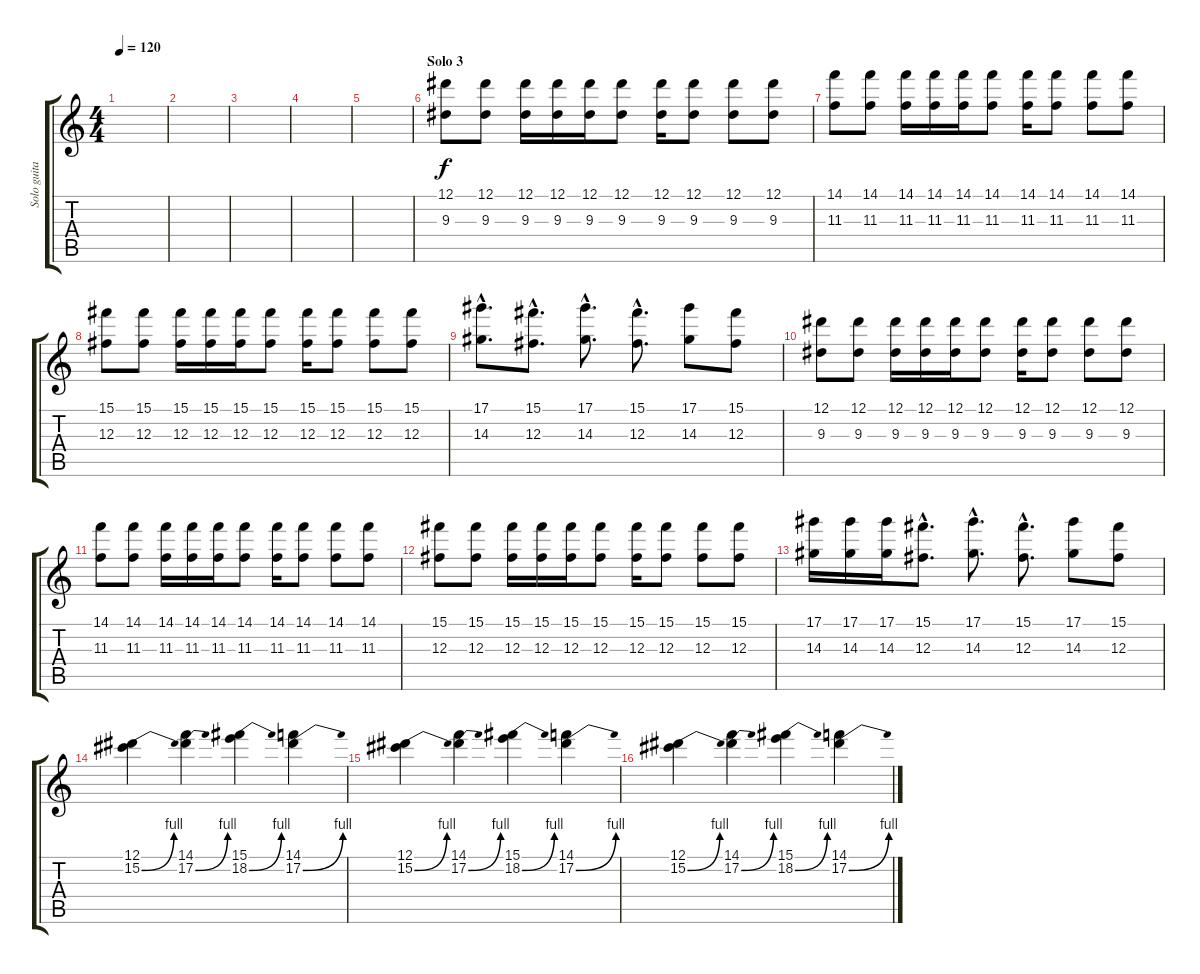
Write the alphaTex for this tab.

\track ("Solo guitar" "Solo guita") {instrument distortionguitar}
\staff {score tabs}
\tuning (Eb4 Bb3 Gb3 Db3 Ab2 Eb2) {hide}
\ts (4 4)
\tempo 120
\clef g2
\ks c
|
|
|
|
|
\section ("" "Solo 3")
(12.1 9.3).8 (12.1 9.3).8 (12.1 9.3).16 (12.1 9.3).16 (12.1 9.3).16 (12.1 9.3).8 (12.1 9.3).16 (12.1 9.3).8 (12.1 9.3).8 (12.1 9.3).8 |
(14.1 11.3).8 (14.1 11.3).8 (14.1 11.3).16 (14.1 11.3).16 (14.1 11.3).16 (14.1 11.3).8 (14.1 11.3).16 (14.1 11.3).8 (14.1 11.3).8 (14.1 11.3).8 |
(15.1 12.3).8 (15.1 12.3).8 (15.1 12.3).16 (15.1 12.3).16 (15.1 12.3).16 (15.1 12.3).8 (15.1 12.3).16 (15.1 12.3).8 (15.1 12.3).8 (15.1 12.3).8 |
(17.1{hac} 14.3{hac}).8{d} (15.1{hac} 12.3{hac}).8{d} (17.1{hac} 14.3{hac}).8{d} (15.1{hac} 12.3{hac}).8{d} (17.1 14.3).8 (15.1 12.3).8 |
(12.1 9.3).8 (12.1 9.3).8 (12.1 9.3).16 (12.1 9.3).16 (12.1 9.3).16 (12.1 9.3).8 (12.1 9.3).16 (12.1 9.3).8 (12.1 9.3).8 (12.1 9.3).8 |
(14.1 11.3).8 (14.1 11.3).8 (14.1 11.3).16 (14.1 11.3).16 (14.1 11.3).16 (14.1 11.3).8 (14.1 11.3).16 (14.1 11.3).8 (14.1 11.3).8 (14.1 11.3).8 |
(15.1 12.3).8 (15.1 12.3).8 (15.1 12.3).16 (15.1 12.3).16 (15.1 12.3).16 (15.1 12.3).8 (15.1 12.3).16 (15.1 12.3).8 (15.1 12.3).8 (15.1 12.3).8 |
(17.1 14.3).16 (17.1 14.3).16 (17.1 14.3).16 (15.1{hac} 12.3{hac}).8{d} (17.1{hac} 14.3{hac}).8{d} (15.1{hac} 12.3{hac}).8{d} (17.1 14.3).8 (15.1 12.3).8 |
(12.1 15.2{be (bend 0 0 60 4)}).4 (14.1 17.2{be (bend 0 0 60 4)}).4 (15.1 18.2{be (bend 0 0 60 4)}).4 (14.1 17.2{be (bend 0 0 60 4)}).4 |
(12.1 15.2{be (bend 0 0 60 4)}).4 (14.1 17.2{be (bend 0 0 60 4)}).4 (15.1 18.2{be (bend 0 0 60 4)}).4 (14.1 17.2{be (bend 0 0 60 4)}).4 |
(12.1 15.2{be (bend 0 0 60 4)}).4 (14.1 17.2{be (bend 0 0 60 4)}).4 (15.1 18.2{be (bend 0 0 60 4)}).4 (14.1 17.2{be (bend 0 0 60 4)}).4
